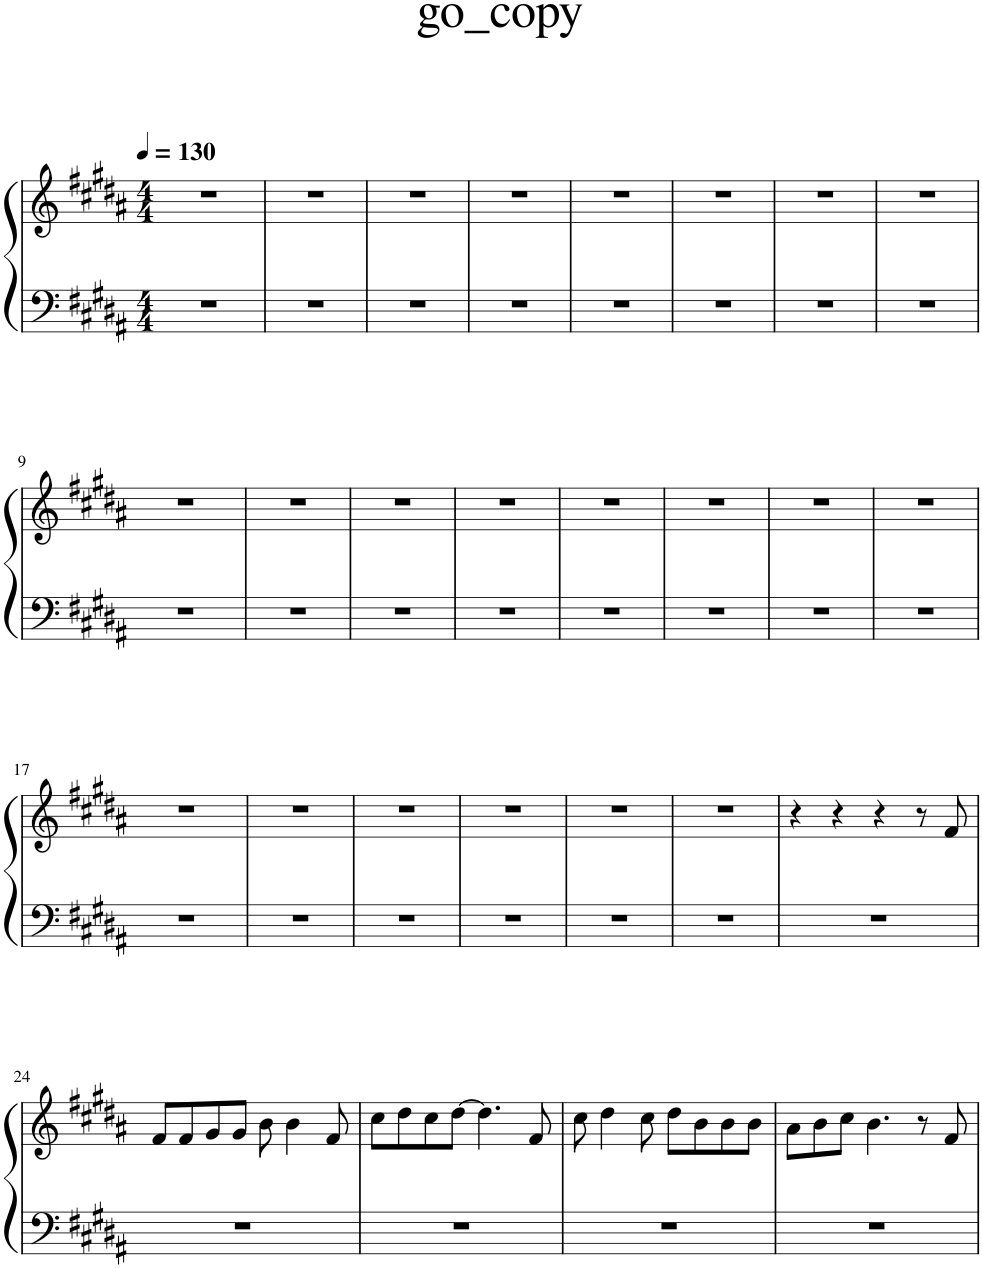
**kern	**kern
*part1	*part1
*staff2	*staff1
*I"Piano	*
*I'Pno.	*
*clefF4	*clefG2
*k[f#c#g#d#a#]	*k[f#c#g#d#a#]
*M4/4	*M4/4
*MM130	*MM130
=1	=1
1r	1r
=2	=2
1r	1r
=3	=3
1r	1r
=4	=4
1r	1r
=5	=5
1r	1r
=6	=6
1r	1r
=7	=7
1r	1r
=8	=8
1r	1r
!!LO:LB:g=z
=9	=9
1r	1r
=10	=10
1r	1r
=11	=11
1r	1r
=12	=12
1r	1r
=13	=13
1r	1r
=14	=14
1r	1r
=15	=15
1r	1r
=16	=16
1r	1r
!!LO:LB:g=z
=17	=17
1r	1r
=18	=18
1r	1r
=19	=19
1r	1r
=20	=20
1r	1r
=21	=21
1r	1r
=22	=22
1r	1r
=23	=23
1r	4r
.	4r
.	4r
.	8r
.	8f#/
!!LO:LB:g=z
=24	=24
1r	8f#/L
.	8f#/
.	8g#/
.	8g#/J
.	8b\
.	4b\
.	8f#/
=25	=25
1r	8cc#\L
.	8dd#\
.	8cc#\
.	[8dd#\J
.	4.dd#\]
.	8f#/
=26	=26
1r	8cc#\
.	4dd#\
.	8cc#\
.	8dd#\L
.	8b\
.	8b\
.	8b\J
=27	=27
1r	8a#\L
.	8b\
.	8cc#\J
.	4.b\
.	8r
.	8f#/
=	=
*-	*-
